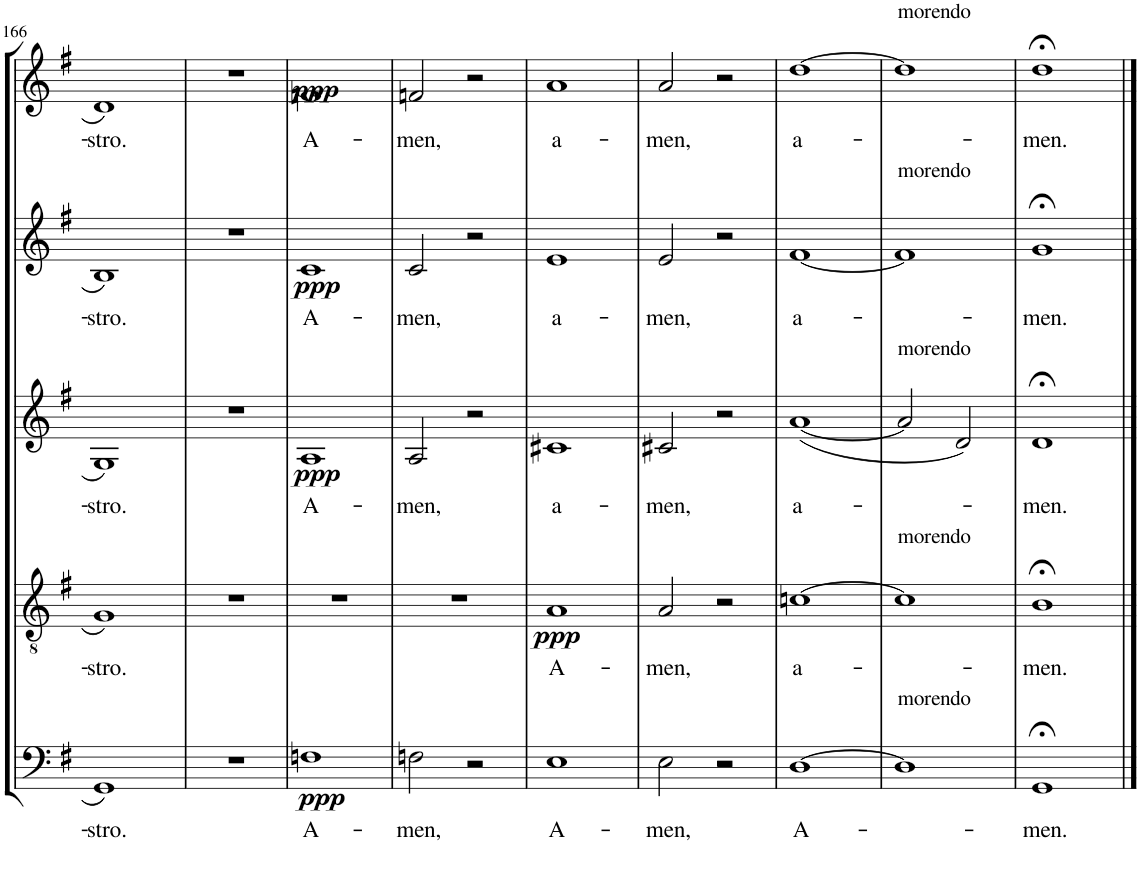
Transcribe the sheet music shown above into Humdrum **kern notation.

**kern	**text	**dynam	**kern	**text	**dynam	**kern	**text	**dynam	**kern	**text	**dynam	**kern	**text	**dynam
*part5	*part5	*part5	*part4	*part4	*part4	*part3	*part3	*part3	*part2	*part2	*part2	*part1	*part1	*part1
*staff5	*staff5	*staff5	*staff4	*staff4	*staff4	*staff3	*staff3	*staff3	*staff2	*staff2	*staff2	*staff1	*staff1	*staff1
*I"Bassi	*	*	*I"Tenori	*	*	*I"Contralti	*	*	*I"Soprani II	*	*	*I"Soprani I	*	*
!!LO:PB:g=z
*clefF4	*	*	*clefGv2	*	*	*clefG2	*	*	*clefG2	*	*	*clefG2	*	*
*	*	*	*	*	*	*	*	*	*Trd1c2	*	*	*Trd1c2	*	*
*k[f#]	*	*	*k[f#]	*	*	*k[f#]	*	*	*k[f#]	*	*	*k[f#]	*	*
*G:	*	*	*G:	*	*	*G:	*	*	*G:	*	*	*G:	*	*
*M2/2	*	*	*M2/2	*	*	*M2/2	*	*	*M2/2	*	*	*M2/2	*	*
*met(c|)	*	*	*met(c|)	*	*	*met(c|)	*	*	*met(c|)	*	*	*met(c|)	*	*
=166	=166	=166	=166	=166	=166	=166	=166	=166	=166	=166	=166	=166	=166	=166
!	!LO:LY:b	!	!	!LO:LY:b	!	!	!LO:LY:b	!	!	!LO:LY:b	!	!	!LO:LY:b	!
1GG	-stro.	.	1G	-stro.	.	1G	-stro.	.	1B	-stro.	.	1d	-stro.	.
=167	=167	=167	=167	=167	=167	=167	=167	=167	=167	=167	=167	=167	=167	=167
1r	.	.	1r	.	.	1r	.	.	1r	.	.	1r	.	.
=168	=168	=168	=168	=168	=168	=168	=168	=168	=168	=168	=168	=168	=168	=168
!	!LO:LY:b	!LO:DY:b	!	!	!	!	!LO:LY:b	!LO:DY:b	!	!LO:LY:b	!LO:DY:b	!	!LO:LY:b	!LO:DY:b
1Fn	A-	ppp	1r	.	.	1A	A-	ppp	1c	A-	ppp	1fn	A-	ppp
=169	=169	=169	=169	=169	=169	=169	=169	=169	=169	=169	=169	=169	=169	=169
!	!LO:LY:b	!	!	!	!	!	!LO:LY:b	!	!	!LO:LY:b	!	!	!LO:LY:b	!
2Fn\	-men,	.	1r	.	.	2A/	-men,	.	2c/	-men,	.	2fn/	-men,	.
2r	.	.	.	.	.	2r	.	.	2r	.	.	2r	.	.
=170	=170	=170	=170	=170	=170	=170	=170	=170	=170	=170	=170	=170	=170	=170
!	!LO:LY:b	!	!	!LO:LY:b	!LO:DY:b	!	!LO:LY:b	!	!	!LO:LY:b	!	!	!LO:LY:b	!
1E	A-	.	1A	A-	ppp	1c#X	a-	.	1e	a-	.	1a	a-	.
=171	=171	=171	=171	=171	=171	=171	=171	=171	=171	=171	=171	=171	=171	=171
!	!LO:LY:b	!	!	!LO:LY:b	!	!	!LO:LY:b	!	!	!LO:LY:b	!	!	!LO:LY:b	!
2E\	-men,	.	2A/	-men,	.	2c#X/	-men,	.	2e/	-men,	.	2a/	-men,	.
2r	.	.	2r	.	.	2r	.	.	2r	.	.	2r	.	.
=172	=172	=172	=172	=172	=172	=172	=172	=172	=172	=172	=172	=172	=172	=172
!	!LO:LY:b	!	!	!LO:LY:b	!	!	!LO:LY:b	!	!	!LO:LY:b	!	!	!LO:LY:b	!
[1D	A-	.	[1cn	a-	.	([1a	a-	.	[1f#	a-	.	[1dd	a-	.
=173	=173	=173	=173	=173	=173	=173	=173	=173	=173	=173	=173	=173	=173	=173
!	!	!	!	!	!	!	!	!	!	!	!	!LO:TX:a:t=morendo	!	!
!	!	!	!	!	!	!	!	!	!LO:TX:a:t=morendo	!	!	!	!	!
!	!	!	!	!	!	!LO:TX:a:t=morendo	!	!	!	!	!	!	!	!
!	!	!	!LO:TX:a:t=morendo	!	!	!	!	!	!	!	!	!	!	!
!LO:TX:a:t=morendo	!	!	!	!	!	!	!	!	!	!	!	!	!	!
1D]	.	.	1c]	.	.	2a/]	.	.	1f#]	.	.	1dd]	.	.
.	.	.	.	.	.	2d/)	.	.	.	.	.	.	.	.
=174	=174	=174	=174	=174	=174	=174	=174	=174	=174	=174	=174	=174	=174	=174
!	!LO:LY:b	!	!	!LO:LY:b	!	!	!LO:LY:b	!	!	!LO:LY:b	!	!	!LO:LY:b	!
1GG;<	-men.	.	1B;<	-men.	.	1d;<	-men.	.	1g;<	-men.	.	1dd;<	-men.	.
==	==	==	==	==	==	==	==	==	==	==	==	==	==	==
*-	*-	*-	*-	*-	*-	*-	*-	*-	*-	*-	*-	*-	*-	*-
